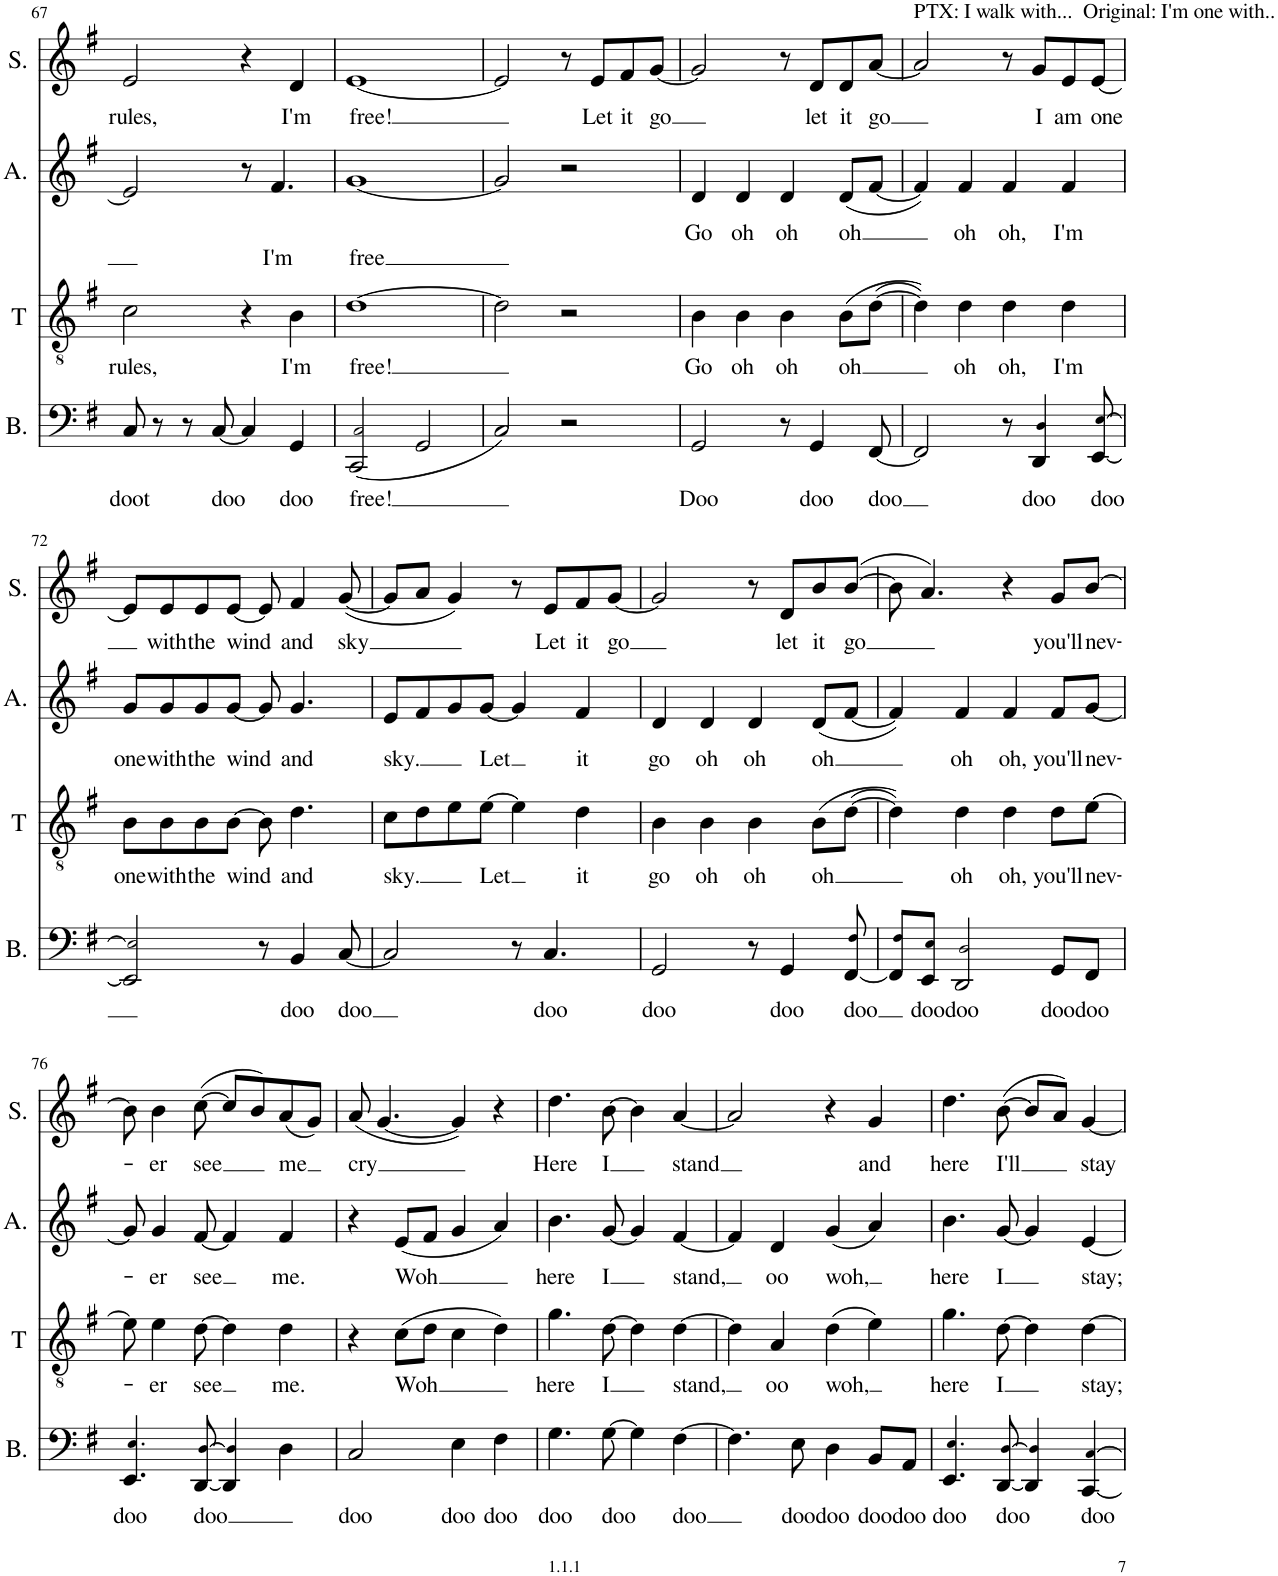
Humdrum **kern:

**kern	**text	**kern	**text	**kern	**text	**text	**kern	**text
*part4	*part4	*part3	*part3	*part2	*part2	*part2	*part1	*part1
*staff4	*staff4	*staff3	*staff3	*staff2	*staff2	*staff2	*staff1	*staff1
*I"Bass	*	*I"Tenor	*	*I"Alto	*	*	*I"Sopran	*
*I'B.	*	*I'T	*	*I'A.	*	*	*I'S.	*
!!LO:PB:g=z
*clefF4	*	*clefGv2	*	*clefG2	*	*	*clefG2	*
*k[f#]	*	*k[f#]	*	*k[f#]	*	*	*k[f#]	*
*M4/4	*	*M4/4	*	*M4/4	*	*	*M4/4	*
=67	=67	=67	=67	=67	=67	=67	=67	=67
!	!LO:LY:b	!	!LO:LY:b	!	!	!	!	!LO:LY:b
8C/	doot	2c\	rules,	2e/]	.	.	2e/	rules,
8r	.	.	.	.	.	.	.	.
8r	.	.	.	.	.	.	.	.
!	!LO:LY:b	!	!	!	!	!	!	!
[8C/	doo	.	.	.	.	.	.	.
4C/]	.	4r	.	8r	.	.	4r	.
!	!	!	!	!	!	!LO:LY:b	!	!
.	.	.	.	4.f#/	.	I'm	.	.
!	!LO:LY:b	!	!LO:LY:b	!	!	!	!	!LO:LY:b
4GG/	doo	4B\	I'm	.	.	.	4d/	I'm
=68	=68	=68	=68	=68	=68	=68	=68	=68
!	!LO:LY:b	!	!LO:LY:b	!	!	!LO:LY:b	!	!LO:LY:b
(2CC/ 2C!/	free!	[1d	free!	[1g	.	free	[1e	free!
2GG/	.	.	.	.	.	.	.	.
=69	=69	=69	=69	=69	=69	=69	=69	=69
2C/)	.	2d\]	.	2g/]	.	.	2e/]	.
2r	.	2r	.	2r	.	.	8r	.
!	!	!	!	!	!	!	!	!LO:LY:b
.	.	.	.	.	.	.	8e/L	Let
!	!	!	!	!	!	!	!	!LO:LY:b
.	.	.	.	.	.	.	8f#/	it
!	!	!	!	!	!	!	!	!LO:LY:b
.	.	.	.	.	.	.	[8g/J	go
=70	=70	=70	=70	=70	=70	=70	=70	=70
!	!LO:LY:b	!	!LO:LY:b	!	!LO:LY:b	!	!	!
2GG/	Doo	4B\	Go	4d/	Go	.	2g/]	.
!	!	!	!LO:LY:b	!	!LO:LY:b	!	!	!
.	.	4B\	oh	4d/	oh	.	.	.
!	!	!	!LO:LY:b	!	!LO:LY:b	!	!	!
8r	.	4B\	oh	4d/	oh	.	8r	.
!	!LO:LY:b	!	!	!	!	!	!	!LO:LY:b
4GG/	doo	.	.	.	.	.	8d/L	let
!	!	!	!LO:LY:b	!	!LO:LY:b	!	!	!LO:LY:b
.	.	(8B\L	oh	(8d/L	oh	.	8d/	it
!	!LO:LY:b	!	!	!	!	!	!	!LO:LY:b
[8FF#/	doo	([8d\J	.	[8f#/J	.	.	[8a/J	go
=71	=71	=71	=71	=71	=71	=71	=71	=71
!	!	!	!	!	!	!	!LO:TX:a:t=PTX&colon; I walk with...  Original&colon; I'm one with..	!
2FF#/]	.	4d\]))	.	4f#/])	.	.	2a/]	.
!	!	!	!LO:LY:b	!	!LO:LY:b	!	!	!
.	.	4d\	oh	4f#/	oh	.	.	.
!	!	!	!LO:LY:b	!	!LO:LY:b	!	!	!
8r	.	4d\	oh,	4f#/	oh,	.	8r	.
!	!LO:LY:b	!	!	!	!	!	!	!LO:LY:b
4DD/ 4D!/	doo	.	.	.	.	.	8g/L	I
!	!	!	!LO:LY:b	!	!LO:LY:b	!	!	!LO:LY:b
.	.	4d\	I'm	4f#/	I'm	.	8e/	am
!	!LO:LY:b	!	!	!	!	!	!	!LO:LY:b
[8EE/ [8E!/	doo	.	.	.	.	.	[8e/J	one
!!LO:LB:g=z
=72	=72	=72	=72	=72	=72	=72	=72	=72
!	!	!	!LO:LY:b	!	!LO:LY:b	!	!	!
2EE/] 2E!/]	.	8B\L	one	8g/L	one	.	8e/L]	.
!	!	!	!LO:LY:b	!	!LO:LY:b	!	!	!LO:LY:b
.	.	8B\	with	8g/	with	.	8e/	with
!	!	!	!LO:LY:b	!	!LO:LY:b	!	!	!LO:LY:b
.	.	8B\	the	8g/	the	.	8e/	the
!	!	!	!LO:LY:b	!	!LO:LY:b	!	!	!LO:LY:b
.	.	[8B\J	wind	[8g/J	wind	.	[8e/J	wind
8r	.	8B\]	.	8g/]	.	.	8e/]	.
!	!LO:LY:b	!	!LO:LY:b	!	!LO:LY:b	!	!	!LO:LY:b
4BB/	doo	4.d\	and	4.g/	and	.	4f#/	and
!	!LO:LY:b	!	!	!	!	!	!	!LO:LY:b
[8C/	doo	.	.	.	.	.	([8g/	sky
=73	=73	=73	=73	=73	=73	=73	=73	=73
!	!	!	!LO:LY:b	!	!LO:LY:b	!	!	!
2C/]	.	8c\L	sky.	8e/L	sky.	.	8g/L]	.
.	.	8d\	.	8f#/	.	.	8a/J	.
.	.	8e\	.	8g/	.	.	4g/)	.
!	!	!	!LO:LY:b	!	!LO:LY:b	!	!	!
.	.	[8e\J	Let	[8g/J	Let	.	.	.
8r	.	4e\]	.	4g/]	.	.	8r	.
!	!LO:LY:b	!	!	!	!	!	!	!LO:LY:b
4.C/	doo	.	.	.	.	.	8e/L	Let
!	!	!	!LO:LY:b	!	!LO:LY:b	!	!	!LO:LY:b
.	.	4d\	it	4f#/	it	.	8f#/	it
!	!	!	!	!	!	!	!	!LO:LY:b
.	.	.	.	.	.	.	[8g/J	go
=74	=74	=74	=74	=74	=74	=74	=74	=74
!	!LO:LY:b	!	!LO:LY:b	!	!LO:LY:b	!	!	!
2GG/	doo	4B\	go	4d/	go	.	2g/]	.
!	!	!	!LO:LY:b	!	!LO:LY:b	!	!	!
.	.	4B\	oh	4d/	oh	.	.	.
!	!	!	!LO:LY:b	!	!LO:LY:b	!	!	!
8r	.	4B\	oh	4d/	oh	.	8r	.
!	!LO:LY:b	!	!	!	!	!	!	!LO:LY:b
4GG/	doo	.	.	.	.	.	8d/L	let
!	!	!	!LO:LY:b	!	!LO:LY:b	!	!	!LO:LY:b
.	.	(8B\L	oh	(8d/L	oh	.	8b/	it
!	!LO:LY:b	!	!	!	!	!	!	!LO:LY:b
[8FF#/ 8F#!/	doo	([8d\J	.	[8f#/J	.	.	([8b/J	go
=75	=75	=75	=75	=75	=75	=75	=75	=75
8FF#/] 8F#!/L	.	4d\]))	.	4f#/])	.	.	8b\]	.
!	!LO:LY:b	!	!	!	!	!	!	!
8EE/ 8E!/J	doo	.	.	.	.	.	4.a/)	.
!	!LO:LY:b	!	!LO:LY:b	!	!LO:LY:b	!	!	!
2DD/ 2D!/	doo	4d\	oh	4f#/	oh	.	.	.
!	!	!	!LO:LY:b	!	!LO:LY:b	!	!	!
.	.	4d\	oh,	4f#/	oh,	.	4r	.
!	!LO:LY:b	!	!LO:LY:b	!	!LO:LY:b	!	!	!LO:LY:b
8GG/L	doo	8d\L	you'll	8f#/L	you'll	.	8g/L	you'll
!	!LO:LY:b	!	!LO:LY:b	!	!LO:LY:b	!	!	!LO:LY:b
8FF#/J	doo	[8e\J	nev-	[8g/J	nev-	.	[8b/J	nev-
!!LO:LB:g=z
=76	=76	=76	=76	=76	=76	=76	=76	=76
!	!LO:LY:b	!	!	!	!	!	!	!
4.EE/ 4.E!/	doo	8e\]	.	8g/]	.	.	8b\]	.
!	!	!	!LO:LY:b	!	!LO:LY:b	!	!	!LO:LY:b
.	.	4e\	-er	4g/	-er	.	4b\	-er
!	!LO:LY:b	!	!LO:LY:b	!	!LO:LY:b	!	!	!LO:LY:b
[8DD/ [8D!/	doo	[8d\	see	[8f#/	see	.	([8cc\	see
4DD/] 4D!/]	.	4d\]	.	4f#/]	.	.	8cc/L]	.
.	.	.	.	.	.	.	8b/)	.
!	!	!	!LO:LY:b	!	!LO:LY:b	!	!	!LO:LY:b
4D\	.	4d\	me.	4f#/	me.	.	(8a/	me
.	.	.	.	.	.	.	8g/J)	.
=77	=77	=77	=77	=77	=77	=77	=77	=77
!	!LO:LY:b	!	!	!	!	!	!	!LO:LY:b
2C/	doo	4r	.	4r	.	.	(8a/	cry
.	.	.	.	.	.	.	[4.g/	.
!	!	!	!LO:LY:b	!	!LO:LY:b	!	!	!
.	.	(8c\L	Woh	(8e/L	Woh	.	.	.
.	.	8d\J	.	8f#/J	.	.	.	.
!	!LO:LY:b	!	!	!	!	!	!	!
4E\	doo	4c\	.	4g/	.	.	4g/])	.
!	!LO:LY:b	!	!	!	!	!	!	!
4F#\	doo	4d\)	.	4a/)	.	.	4r	.
=78	=78	=78	=78	=78	=78	=78	=78	=78
!	!LO:LY:b	!	!LO:LY:b	!	!LO:LY:b	!	!	!LO:LY:b
4.G\	doo	4.g\	here	4.b\	here	.	4.dd\	Here
!	!LO:LY:b	!	!LO:LY:b	!	!LO:LY:b	!	!	!LO:LY:b
[8G\	doo	[8d\	I	[8g/	I	.	[8b\	I
4G\]	.	4d\]	.	4g/]	.	.	4b\]	.
!	!LO:LY:b	!	!LO:LY:b	!	!LO:LY:b	!	!	!LO:LY:b
[4F#\	doo	[4d\	stand,	[4f#/	stand,	.	[4a/	stand
=79	=79	=79	=79	=79	=79	=79	=79	=79
4.F#\]	.	4d\]	.	4f#/]	.	.	2a/]	.
!	!	!	!LO:LY:b	!	!LO:LY:b	!	!	!
.	.	4A/	oo	4d/	oo	.	.	.
!	!LO:LY:b	!	!	!	!	!	!	!
8E\	doo	.	.	.	.	.	.	.
!	!LO:LY:b	!	!LO:LY:b	!	!LO:LY:b	!	!	!
4D\	doo	(4d\	woh,	(4g/	woh,	.	4r	.
!	!LO:LY:b	!	!	!	!	!	!	!LO:LY:b
8BB/L	doo	4e\)	.	4a/)	.	.	4g/	and
!	!LO:LY:b	!	!	!	!	!	!	!
8AA/J	doo	.	.	.	.	.	.	.
=80	=80	=80	=80	=80	=80	=80	=80	=80
!	!LO:LY:b	!	!LO:LY:b	!	!LO:LY:b	!	!	!LO:LY:b
4.EE/ 4.E!/	doo	4.g\	here	4.b\	here	.	4.dd\	here
!	!LO:LY:b	!	!LO:LY:b	!	!LO:LY:b	!	!	!LO:LY:b
[8DD/ [8D!/	doo	[8d\	I	[8g/	I	.	([8b\	I'll
4DD/] 4D!/]	.	4d\]	.	4g/]	.	.	8b/L]	.
.	.	.	.	.	.	.	8a/J)	.
!	!LO:LY:b	!	!LO:LY:b	!	!LO:LY:b	!	!	!LO:LY:b
[4CC/ [4C!/	doo	[4d\	stay;	[4e/	stay;	.	[4g/	stay
=	=	=	=	=	=	=	=	=
*-	*-	*-	*-	*-	*-	*-	*-	*-
